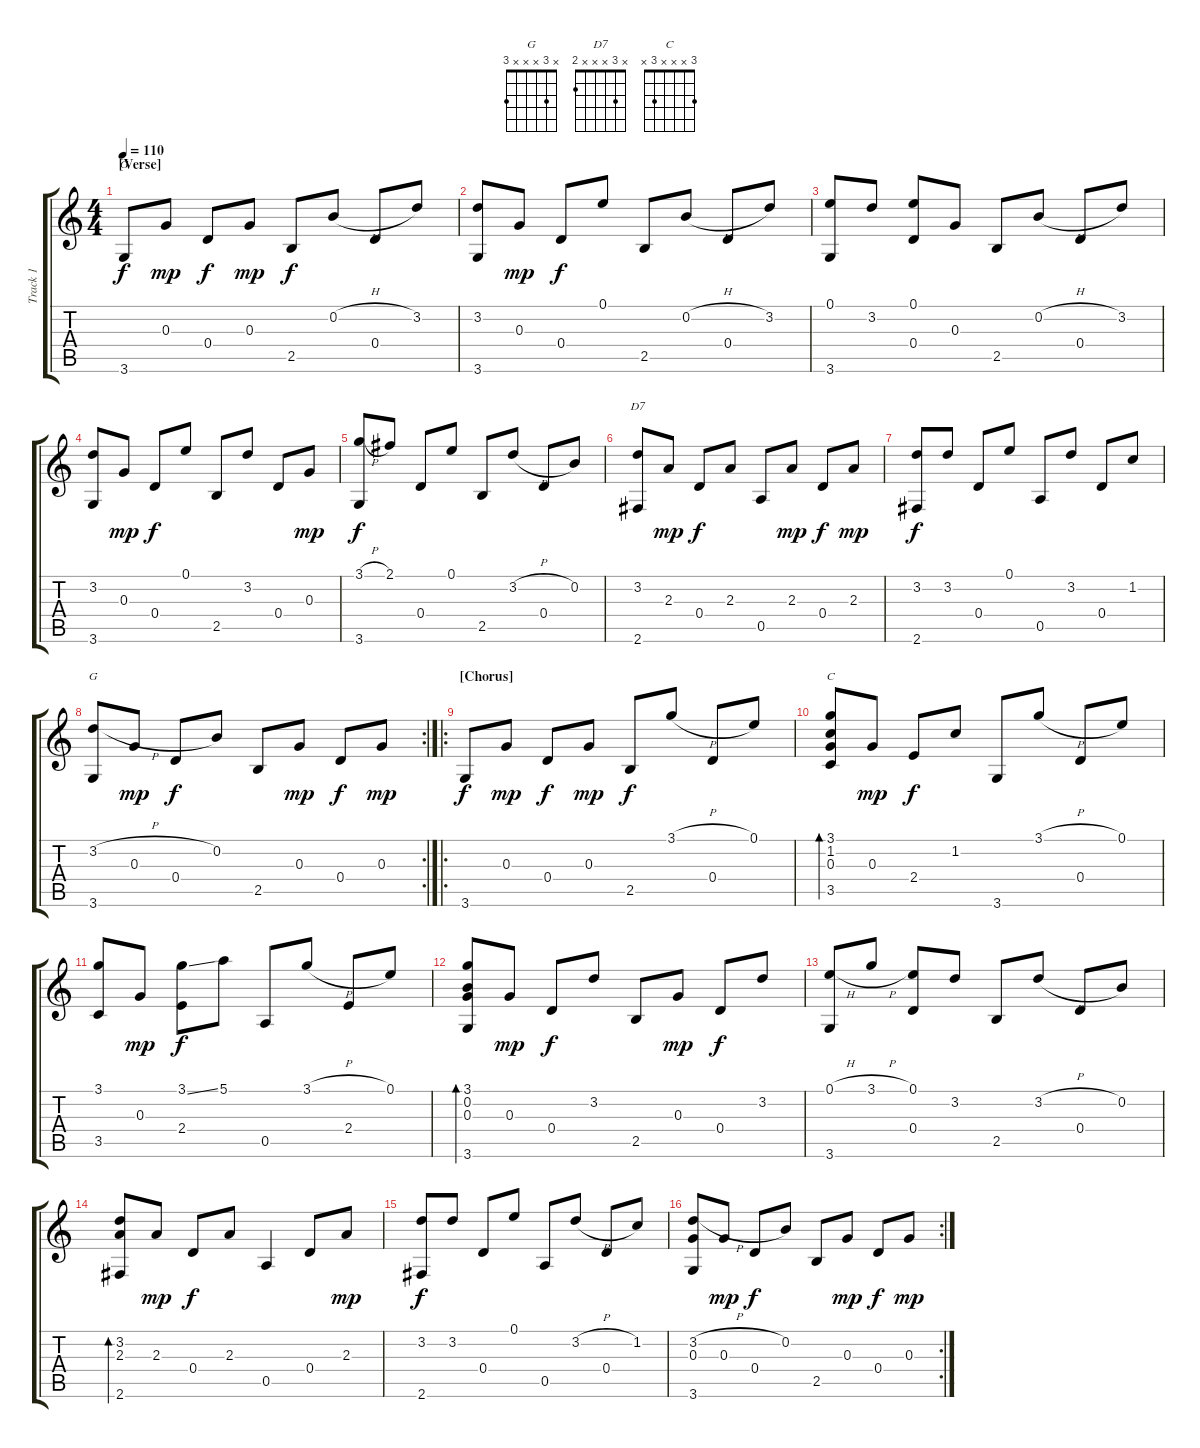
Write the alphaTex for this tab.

\track ("Track 1" "Track 1") {instrument acousticguitarsteel}
\staff {score tabs}
\tuning (E4 B3 G3 D3 A2 E2) {hide}
\chord ("G" 0 x x x 3 x)
\chord ("D7" x 3 x x x 2)
\chord ("G" x 3 x x x 3)
\chord ("C" 3 x x x 3 x)
\ts (4 4)
\section ("" "[Verse]")
\tempo 110
\clef g2
\ks c
3.6.8{ch "G" dy f} 0.3.8{dy mp} 0.4.8{dy f} 0.3.8{dy mp} 2.5.8{dy f} 0.2{h}.8 0.4.8 3.2.8 |
(3.2 3.6).8 0.3.8{dy mp} 0.4.8{dy f} 0.1.8 2.5.8 0.2{h}.8 0.4.8 3.2.8 |
(0.1 3.6).8 3.2.8 (0.1 0.4).8 0.3.8 2.5.8 0.2{h}.8 0.4.8 3.2.8 |
(3.2 3.6).8 0.3.8{dy mp} 0.4.8{dy f} 0.1.8 2.5.8 3.2.8 0.4.8 0.3.8{dy mp} |
(3.1{h} 3.6).8{dy f} 2.1.8 0.4.8 0.1.8 2.5.8 3.2{h}.8 0.4.8 0.2.8 |
(3.2 2.6).8{ch "D7"} 2.3.8{dy mp} 0.4.8{dy f} 2.3.8 0.5.8 2.3.8{dy mp} 0.4.8{dy f} 2.3.8{dy mp} |
(3.2 2.6).8{dy f} 3.2.8 0.4.8 0.1.8 0.5.8 3.2.8 0.4.8 1.2.8 |
\rc 2
(3.2{h} 3.6).8{ch "G"} 0.3.8{dy mp} 0.4.8{dy f} 0.2.8 2.5.8 0.3.8{dy mp} 0.4.8{dy f} 0.3.8{dy mp} |
\ro
\section ("" "[Chorus]")
3.6.8{dy f} 0.3.8{dy mp} 0.4.8{dy f} 0.3.8{dy mp} 2.5.8{dy f} 3.1{h}.8 0.4.8 0.1.8 |
(3.1 1.2 0.3 3.5).8{bd 120 ch "C"} 0.3.8{dy mp} 2.4.8{dy f} 1.2.8 3.6.8 3.1{h}.8 0.4.8 0.1.8 |
(3.1 3.5).8 0.3.8{dy mp} (3.1{ss} 2.4).8{dy f} 5.1.8 0.5.8 3.1{h}.8 2.4.8 0.1.8 |
(3.1 0.2 0.3 3.6).8{bd 120} 0.3.8{dy mp} 0.4.8{dy f} 3.2.8 2.5.8 0.3.8{dy mp} 0.4.8{dy f} 3.2.8 |
(0.1{h} 3.6).8 3.1{h}.8 (0.1 0.4).8 3.2.8 2.5.8 3.2{h}.8 0.4.8 0.2.8 |
(3.2 2.3 2.6).8{bd 120} 2.3.8{dy mp} 0.4.8{dy f} 2.3.8 0.5.4 0.4.8 2.3.8{dy mp} |
(3.2 2.6).8{dy f} 3.2.8 0.4.8 0.1.8 0.5.8 3.2{h}.8 0.4.8 1.2.8 |
\rc 2
(3.2{h} 0.3 3.6).8 0.3.8{dy mp} 0.4.8{dy f} 0.2.8 2.5.8 0.3.8{dy mp} 0.4.8{dy f} 0.3.8{dy mp}
